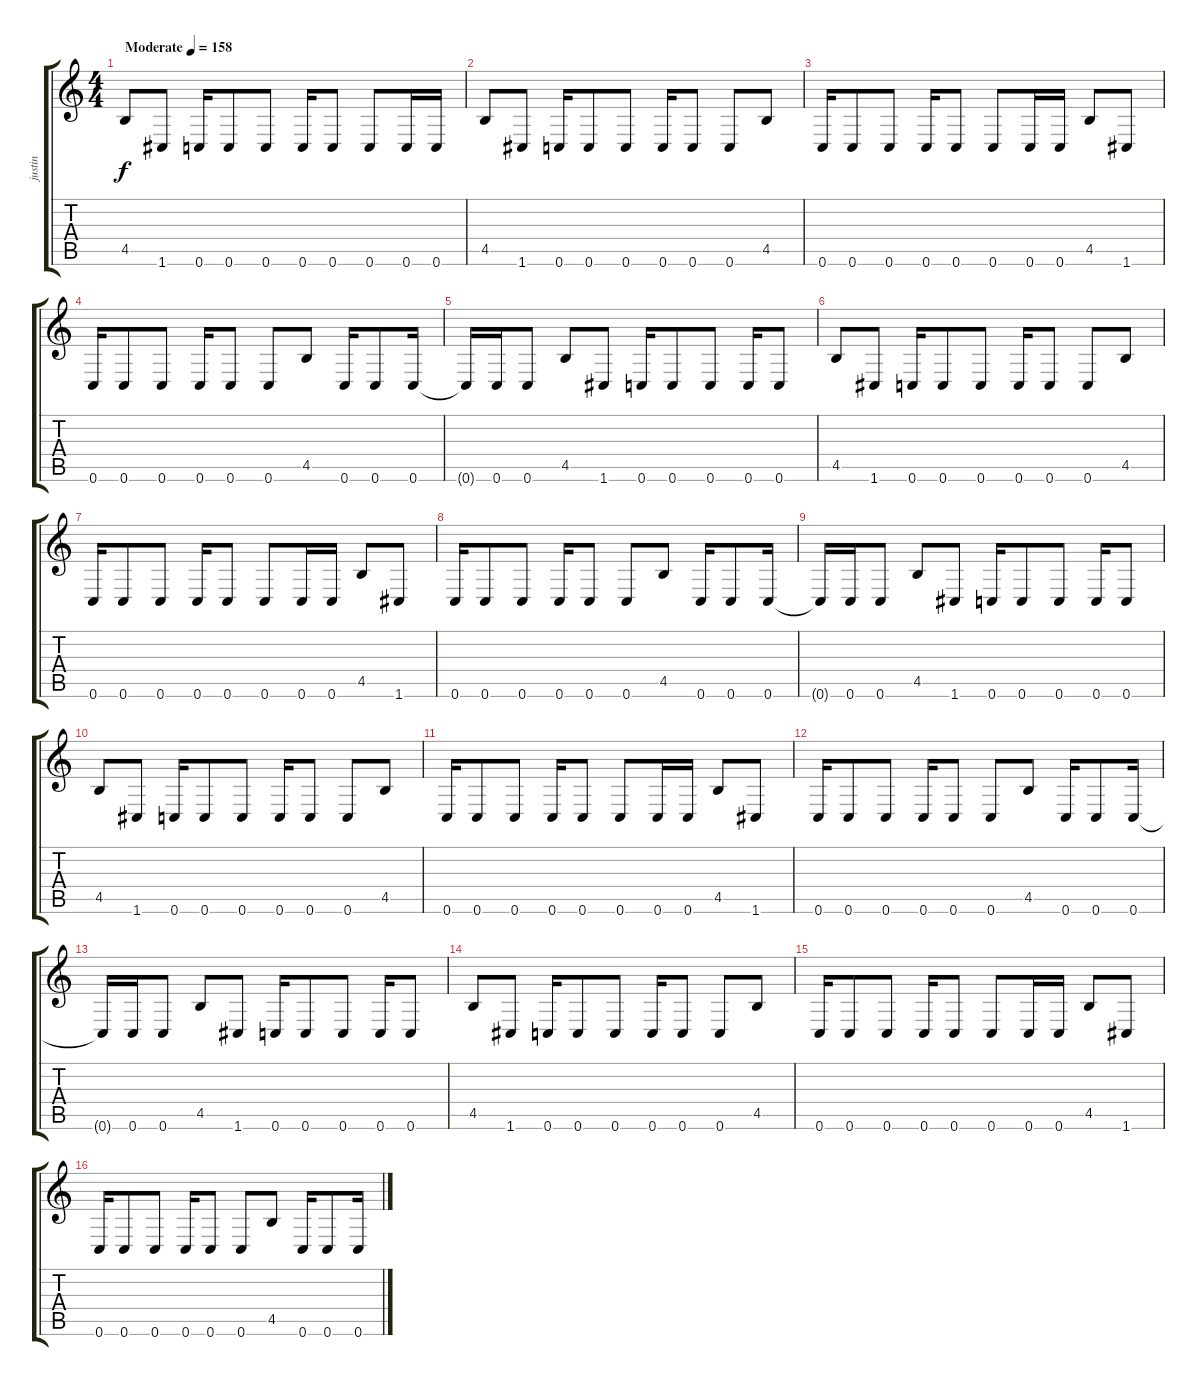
\track ("justin" "justin") {instrument distortionguitar}
\staff {score tabs}
\tuning (D4 A3 F3 C3 G2 C2) {hide}
\ts (4 4)
\tempo (158 "Moderate")
\clef g2
\ks c
4.5.8{dy f instrument guitarharmonics} 1.6.8 0.6.16 0.6.8 0.6.8 0.6.16 0.6.8 0.6.8 0.6.16 0.6.16 |
4.5.8{instrument distortionguitar} 1.6.8 0.6.16 0.6.8 0.6.8 0.6.16 0.6.8 0.6.8 4.5.8 |
0.6.16 0.6.8 0.6.8 0.6.16 0.6.8 0.6.8 0.6.16 0.6.16 4.5.8 1.6.8 |
0.6.16 0.6.8 0.6.8 0.6.16 0.6.8 0.6.8 4.5.8 0.6.16 0.6.8 0.6.16 |
0.6{t}.16 0.6.16 0.6.8 4.5.8 1.6.8 0.6.16 0.6.8 0.6.8 0.6.16 0.6.8 |
4.5.8{instrument distortionguitar} 1.6.8 0.6.16 0.6.8 0.6.8 0.6.16 0.6.8 0.6.8 4.5.8 |
0.6.16 0.6.8 0.6.8 0.6.16 0.6.8 0.6.8 0.6.16 0.6.16 4.5.8 1.6.8 |
0.6.16 0.6.8 0.6.8 0.6.16 0.6.8 0.6.8 4.5.8 0.6.16 0.6.8 0.6.16 |
0.6{t}.16 0.6.16 0.6.8 4.5.8 1.6.8 0.6.16 0.6.8 0.6.8 0.6.16 0.6.8 |
4.5.8{instrument distortionguitar} 1.6.8 0.6.16 0.6.8 0.6.8 0.6.16 0.6.8 0.6.8 4.5.8 |
0.6.16 0.6.8 0.6.8 0.6.16 0.6.8 0.6.8 0.6.16 0.6.16 4.5.8 1.6.8 |
0.6.16 0.6.8 0.6.8 0.6.16 0.6.8 0.6.8 4.5.8 0.6.16 0.6.8 0.6.16 |
0.6{t}.16 0.6.16 0.6.8 4.5.8 1.6.8 0.6.16 0.6.8 0.6.8 0.6.16 0.6.8 |
4.5.8{instrument distortionguitar} 1.6.8 0.6.16 0.6.8 0.6.8 0.6.16 0.6.8 0.6.8 4.5.8 |
0.6.16 0.6.8 0.6.8 0.6.16 0.6.8 0.6.8 0.6.16 0.6.16 4.5.8 1.6.8 |
0.6.16 0.6.8 0.6.8 0.6.16 0.6.8 0.6.8 4.5.8 0.6.16 0.6.8 0.6.16
